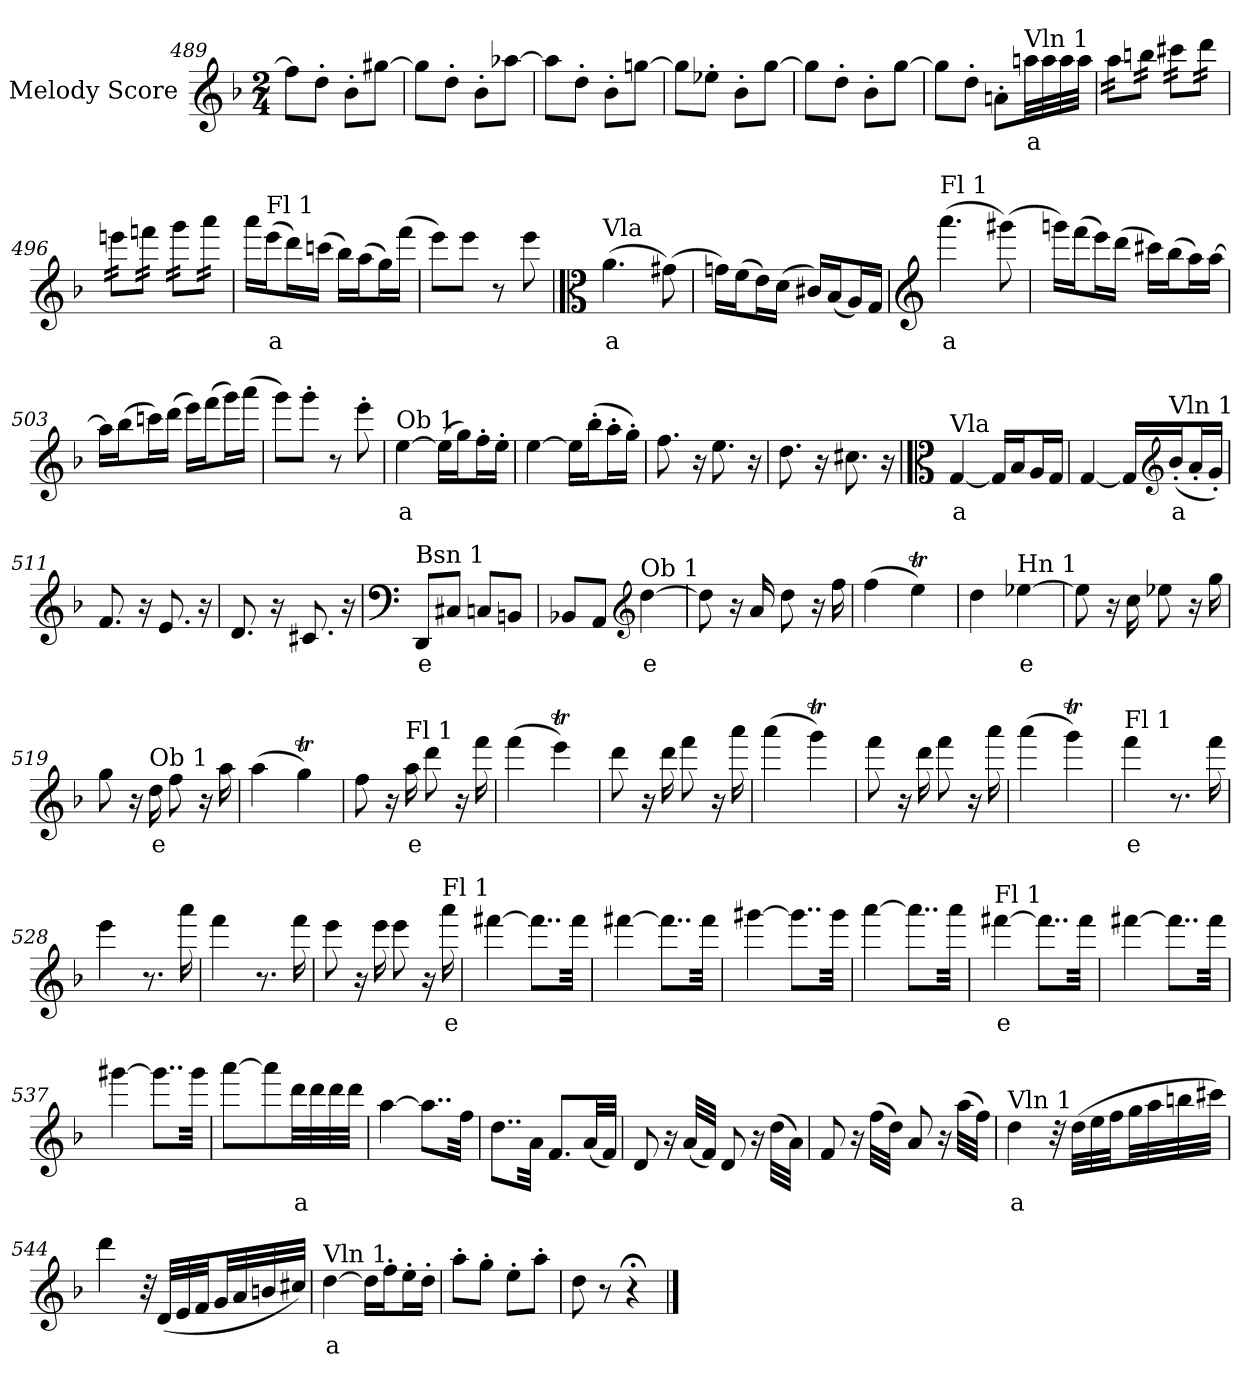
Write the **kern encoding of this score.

**kern	**text
*part1	*part1
*staff1	*staff1
*I"Melody Score	*
*clefG2	*
*k[b-]	*
*M2/4	*
=489	=489
8ff#\L]	.
8dd'\J	.
8b-'\L	.
[8gg#X\J	.
=490	=490
8gg#\L]	.
8dd'\J	.
8b-'\L	.
[8aa-X\J	.
=491	=491
8aa-\L]	.
8dd'\J	.
8b-'\L	.
[8ggn\J	.
=492	=492
8gg\L]	.
8ee-X'\J	.
8b-'\L	.
[8gg\J	.
=493	=493
8gg\L]	.
8dd'\J	.
8b-'\L	.
[8gg\J	.
=494	=494
8gg\L]	.
8dd'\J	.
8an'\L	.
!LO:TX:a:t=Vln 1	!
!	!LO:LY:b:color=#FF0000
32aan\LL	a
32aa\	.
32aa\	.
32aa\JJJ	.
=495	=495
*tremolo	*
32aa\LLL	.
32aa\	.
32aa\	.
32aa\	.
32bbn\	.
32bbn\	.
32bbn\	.
32bbn\JJJ	.
32ccc#X\LLL	.
32ccc#X\	.
32ccc#X\	.
32ccc#X\	.
32ddd\	.
32ddd\	.
32ddd\	.
32ddd\JJJ	.
=496	=496
32eeen\LLL	.
32eeen\	.
32eeen\	.
32eeen\	.
32fffn\	.
32fffn\	.
32fffn\	.
32fffn\JJJ	.
32ggg\LLL	.
32ggg\	.
32ggg\	.
32ggg\	.
32aaa\	.
32aaa\	.
32aaa\	.
32aaa\JJJ	.
*Xtremolo	*
=497	=497
16aaa\LL	.
!LO:TX:a:t=Fl 1	!
!	!LO:LY:b:color=#FF0000
(16eee\J	a
16ddd\L)	.
(16cccn\JJ	.
16bb-\LL)	.
(16aa\J	.
16gg\L)	.
(16fff\JJ	.
=498	=498
8eee\L)	.
8eee\J	.
8r	.
8eee\	.
=499	=499
*clefC3	*
!LO:TX:a:t=Vla	!
!	!LO:LY:b:color=#FF0000
(4.a\	a
(8g#X\)	.
=500	=500
16gn\LL)	.
(16f\J	.
16e\L)	.
(16d\JJ	.
16c#X/LL)	.
(16B-/J	.
16A/L)	.
16G/JJ	.
=501	=501
*clefG2	*
!LO:TX:a:t=Fl 1	!
!	!LO:LY:b:color=#FF0000
(4.aaa\	a
(8ggg#X\)	.
=502	=502
16gggn\LL)	.
(16fff\J	.
16eee\L)	.
(16ddd\JJ	.
16ccc#X\LL)	.
(16bb-\J	.
16aa\L)	.
[16aa\JJ	.
=503	=503
16aa\LL]	.
(16bb-\J	.
16cccn\L)	.
(16ddd\JJ	.
16eee\LL)	.
(16fff\J	.
16ggg\L)	.
(16aaa\JJ	.
=504	=504
8ggg\L)	.
8ggg'\J	.
8r	.
8eee'\	.
=505	=505
!LO:TX:a:t=Ob 1	!
!	!LO:LY:b:color=#FF0000
[4ee\	a
(16ee\LL]	.
16gg\J)	.
16ff'\L	.
16ee'\JJ	.
=506	=506
[4ee\	.
16ee\LL]	.
(16bb-'\J	.
16aa'\L	.
16gg'\JJ)	.
=507	=507
8.ff\	.
16r	.
8.ee\	.
16r	.
=508	=508
8.dd\	.
16r	.
8.cc#X\	.
16r	.
=509	=509
*clefC3	*
!LO:TX:a:t=Vla	!
!	!LO:LY:b:color=#FF0000
[4G/	a
16G/LL]	.
16B-/J	.
16A/L	.
16G/JJ	.
=510	=510
[4G/	.
16G/LL]	.
*clefG2	*
!LO:TX:a:t=Vln 1	!
!	!LO:LY:b:color=#FF0000
(16b-'/J	a
16a'/L	.
16g'/JJ)	.
=511	=511
8.f/	.
16r	.
8.e/	.
16r	.
=512	=512
8.d/	.
16r	.
8.c#X/	.
16r	.
=513	=513
*clefF4	*
!LO:TX:a:t=Bsn 1	!
!	!LO:LY:b:color=#FF0000
8DD/L	e
8C#X/J	.
8Cn/L	.
8BBn/J	.
=514	=514
8BB-X/L	.
8AA/J	.
*clefG2	*
!LO:TX:a:t=Ob 1	!
!	!LO:LY:b:color=#FF0000
[4dd\	e
=515	=515
8dd\]	.
16r	.
16a/	.
8dd\	.
16r	.
16ff\	.
=516	=516
(4ff\	.
4eet\)	.
=517	=517
4dd\	.
!LO:TX:a:t=Hn 1	!
!	!LO:LY:b:color=#FF0000
[4ee-\	e
=518	=518
8ee-\]	.
16r	.
16cc\	.
8ee-\	.
16r	.
16gg\	.
=519	=519
8gg\	.
16r	.
!LO:TX:a:t=Ob 1	!
!	!LO:LY:b:color=#FF0000
16dd\	e
8ff\	.
16r	.
16aa\	.
=520	=520
(4aa\	.
4ggT\)	.
=521	=521
8ff\	.
16r	.
!LO:TX:a:t=Fl 1	!
!	!LO:LY:b:color=#FF0000
16aa\	e
8ddd\	.
16r	.
16fff\	.
=522	=522
(4fff\	.
4eeet\)	.
=523	=523
8ddd\	.
16r	.
16ddd\	.
8fff\	.
16r	.
16aaa\	.
=524	=524
(4aaa\	.
4gggT\)	.
=525	=525
8fff\	.
16r	.
16ddd\	.
8fff\	.
16r	.
16aaa\	.
=526	=526
(4aaa\	.
4gggT\)	.
=527	=527
!LO:TX:a:t=Fl 1	!
!	!LO:LY:b:color=#FF0000
4fff\	e
8.r	.
16fff\	.
=528	=528
4eee\	.
8.r	.
16aaa\	.
=529	=529
4fff\	.
8.r	.
16fff\	.
=530	=530
8eee\	.
16r	.
16eee\	.
8eee\	.
16r	.
!LO:TX:a:t=Fl 1	!
!	!LO:LY:b:color=#FF0000
16aaa\	e
=531	=531
[4fff#X\	.
8..fff#\L]	.
32fff#\Jkk	.
=532	=532
[4fff#X\	.
8..fff#\L]	.
32fff#\Jkk	.
=533	=533
[4ggg#X\	.
8..ggg#\L]	.
32ggg#\Jkk	.
=534	=534
[4aaa\	.
8..aaa\L]	.
32aaa\Jkk	.
=535	=535
!LO:TX:a:t=Fl 1	!
!	!LO:LY:b:color=#FF0000
[4fff#X\	e
8..fff#\L]	.
32fff#\Jkk	.
=536	=536
[4fff#X\	.
8..fff#\L]	.
32fff#\Jkk	.
=537	=537
[4ggg#X\	.
8..ggg#\L]	.
32ggg#\Jkk	.
=538	=538
[4aaa\	.
8aaa\L]	.
!LO:TX:a:t=Vln 1	!
!	!LO:LY:b:color=#FF0000
*tremolo	*
32ddd\	a
32ddd\	.
32ddd\	.
32ddd\JJJ	.
*Xtremolo	*
=539	=539
[4aa\	.
8..aa\L]	.
32ff\Jkk	.
=540	=540
8..dd\L	.
32a\Jkk	.
8.f/L	.
(32a/LL	.
32f/JJJ)	.
=541	=541
8d/	.
16r	.
(32a/LLL	.
32f/JJJ)	.
8d/	.
16r	.
(32dd\LLL	.
32a\JJJ)	.
=542	=542
8f/	.
16r	.
(32ff\LLL	.
32dd\JJJ)	.
8a/	.
16r	.
(32aa\LLL	.
32ff\JJJ)	.
=543	=543
!LO:TX:a:t=Vln 1	!
!	!LO:LY:b:color=#FF0000
4dd\	a
32r	.
(32dd\LLL	.
32ee\	.
32ff\JJ	.
32gg\LL	.
32aa\	.
32bbn\	.
32ccc#X\JJJ)	.
=544	=544
4ddd\	.
32r	.
(32d/LLL	.
32e/	.
32f/JJ	.
32g/LL	.
32a/	.
32bn/	.
32cc#X/JJJ)	.
=545	=545
!LO:TX:a:t=Vln 1	!
!	!LO:LY:b:color=#FF0000
[4dd\	a
16dd\LL]	.
16ff'\J	.
16ee'\L	.
16dd'\JJ	.
=546	=546
8aa'\L	.
8gg'\J	.
8ee'\L	.
8aa'\J	.
=547	=547
8dd\	.
8r	.
4r;<	.
==	==
*-	*-
